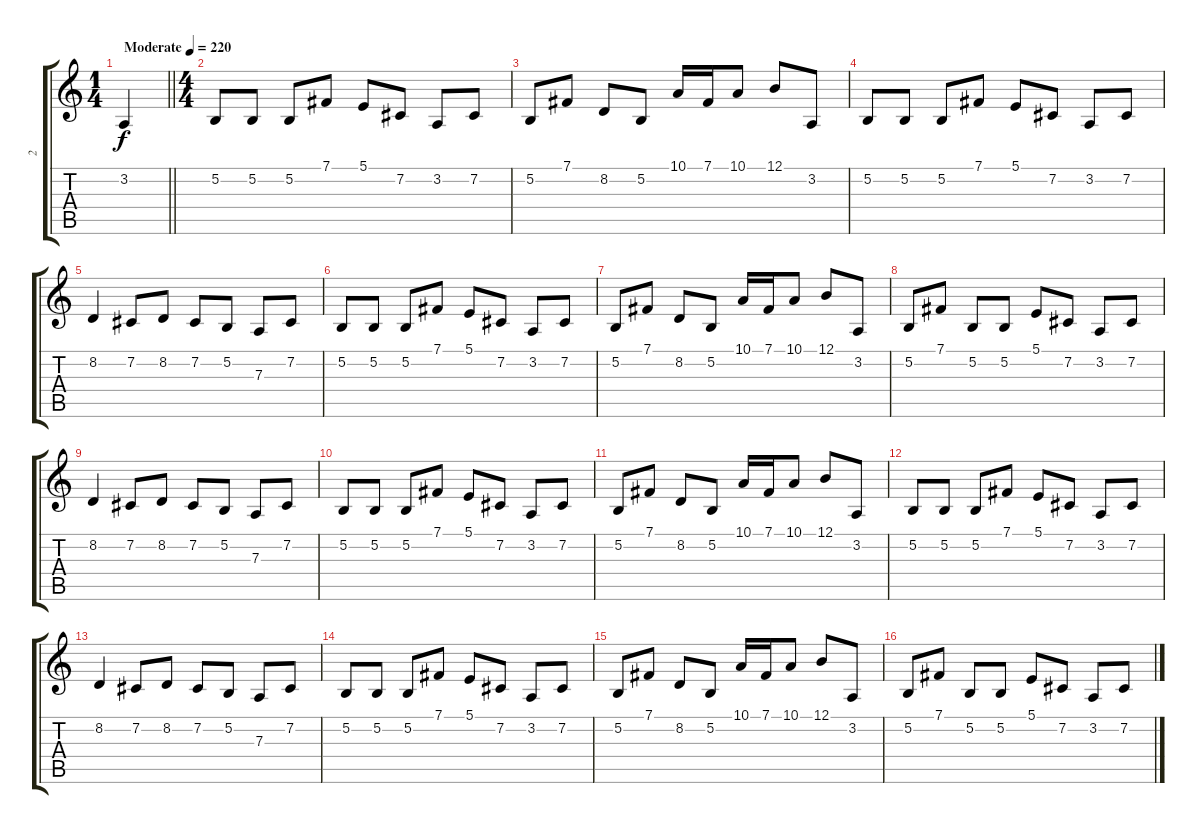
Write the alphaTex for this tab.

\track ("2" "2") {instrument fiddle}
\staff {score tabs}
\tuning (B3 Gb3 D3 A2 E2 B1) {hide}
\ts (1 4)
\tempo (220 "Moderate")
\clef g2
\barLineRight lightlight
\ks c
3.2.4{dy f instrument fiddle} |
\ts (4 4)
5.2.8 5.2.8 5.2.8 7.1.8 5.1.8 7.2.8 3.2.8 7.2.8 |
5.2.8 7.1.8 8.2.8 5.2.8 10.1.16 7.1.16 10.1.8 12.1.8 3.2.8 |
5.2.8 5.2.8 5.2.8 7.1.8 5.1.8 7.2.8 3.2.8 7.2.8 |
8.2.4 7.2.8 8.2.8 7.2.8 5.2.8 7.3.8 7.2.8 |
5.2.8 5.2.8 5.2.8 7.1.8 5.1.8 7.2.8 3.2.8 7.2.8 |
5.2.8 7.1.8 8.2.8 5.2.8 10.1.16 7.1.16 10.1.8 12.1.8 3.2.8 |
5.2.8 7.1.8 5.2.8 5.2.8 5.1.8 7.2.8 3.2.8 7.2.8 |
8.2.4 7.2.8 8.2.8 7.2.8 5.2.8 7.3.8 7.2.8 |
5.2.8 5.2.8 5.2.8 7.1.8 5.1.8 7.2.8 3.2.8 7.2.8 |
5.2.8 7.1.8 8.2.8 5.2.8 10.1.16 7.1.16 10.1.8 12.1.8 3.2.8 |
5.2.8 5.2.8 5.2.8 7.1.8 5.1.8 7.2.8 3.2.8 7.2.8 |
8.2.4 7.2.8 8.2.8 7.2.8 5.2.8 7.3.8 7.2.8 |
5.2.8 5.2.8 5.2.8 7.1.8 5.1.8 7.2.8 3.2.8 7.2.8 |
5.2.8 7.1.8 8.2.8 5.2.8 10.1.16 7.1.16 10.1.8 12.1.8 3.2.8 |
5.2.8 7.1.8 5.2.8 5.2.8 5.1.8 7.2.8 3.2.8 7.2.8
